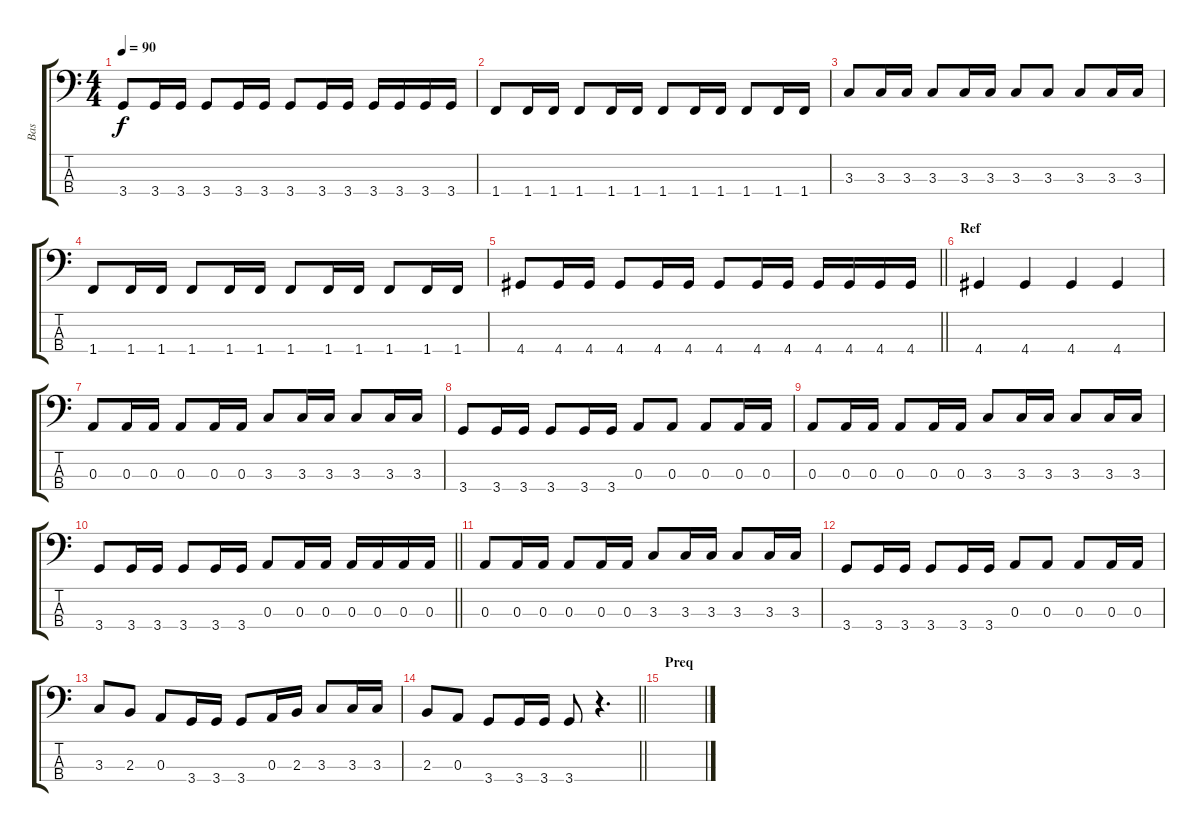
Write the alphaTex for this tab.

\track ("Bas" "Bas") {instrument electricbassfinger}
\staff {score tabs}
\tuning (G2 D2 A1 E1) {hide}
\ts (4 4)
\tempo 90
\clef f4
\ks c
3.4.8{dy f} 3.4.16 3.4.16 3.4.8 3.4.16 3.4.16 3.4.8 3.4.16 3.4.16 3.4.16 3.4.16 3.4.16 3.4.16 |
1.4.8 1.4.16 1.4.16 1.4.8 1.4.16 1.4.16 1.4.8 1.4.16 1.4.16 1.4.8 1.4.16 1.4.16 |
3.3.8 3.3.16 3.3.16 3.3.8 3.3.16 3.3.16 3.3.8 3.3.8 3.3.8 3.3.16 3.3.16 |
1.4.8 1.4.16 1.4.16 1.4.8 1.4.16 1.4.16 1.4.8 1.4.16 1.4.16 1.4.8 1.4.16 1.4.16 |
\barLineRight lightlight
4.4.8 4.4.16 4.4.16 4.4.8 4.4.16 4.4.16 4.4.8 4.4.16 4.4.16 4.4.16 4.4.16 4.4.16 4.4.16 |
\section ("" "Ref")
4.4.4 4.4.4 4.4.4 4.4.4 |
0.3.8 0.3.16 0.3.16 0.3.8 0.3.16 0.3.16 3.3.8 3.3.16 3.3.16 3.3.8 3.3.16 3.3.16 |
3.4.8 3.4.16 3.4.16 3.4.8 3.4.16 3.4.16 0.3.8 0.3.8 0.3.8 0.3.16 0.3.16 |
0.3.8 0.3.16 0.3.16 0.3.8 0.3.16 0.3.16 3.3.8 3.3.16 3.3.16 3.3.8 3.3.16 3.3.16 |
\barLineRight lightlight
3.4.8 3.4.16 3.4.16 3.4.8 3.4.16 3.4.16 0.3.8 0.3.16 0.3.16 0.3.16 0.3.16 0.3.16 0.3.16 |
0.3.8 0.3.16 0.3.16 0.3.8 0.3.16 0.3.16 3.3.8 3.3.16 3.3.16 3.3.8 3.3.16 3.3.16 |
3.4.8 3.4.16 3.4.16 3.4.8 3.4.16 3.4.16 0.3.8 0.3.8 0.3.8 0.3.16 0.3.16 |
3.3.8 2.3.8 0.3.8 3.4.16 3.4.16 3.4.8 0.3.16 2.3.16 3.3.8 3.3.16 3.3.16 |
\barLineRight lightlight
2.3.8 0.3.8 3.4.8 3.4.16 3.4.16 3.4.8 r.4{d} |
\section ("" "Preq")
